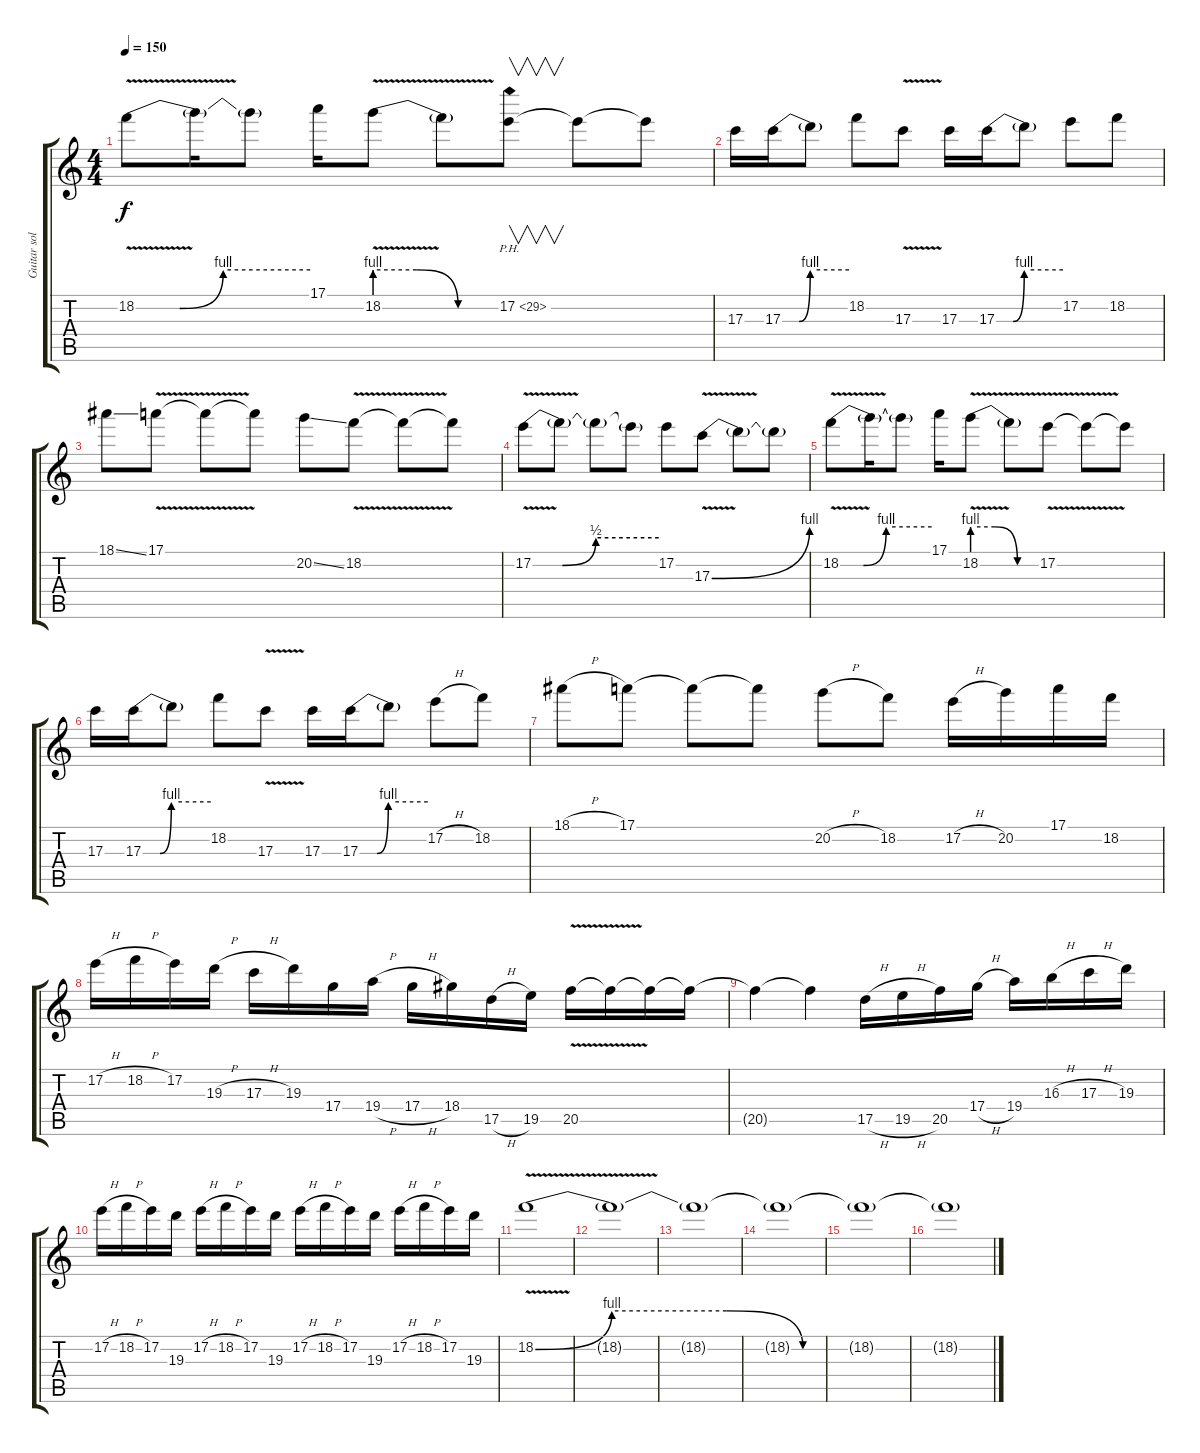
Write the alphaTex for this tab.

\track ("Guitar solo" "Guitar sol") {instrument overdrivenguitar}
\staff {score tabs}
\tuning (E4 B3 G3 D3 A2 E2) {hide}
\ts (4 4)
\tempo 150
\clef g2
\ks c
18.2{be (custom 0 0 15 0 30 4 60 4) v}.8{dy f} 18.2{t}.16 18.2{t}.8 17.1.16 18.2{be (custom 0 4 20 4 40 0 60 0) v}.8 18.2{t}.8 17.2{ph 12}.8{v} 17.2{t}.8 17.2{t}.8 |
17.3.16 17.3{be (custom 0 0 15 0 25 4 60 4)}.16 17.3{t}.8 18.2.8 17.3{v}.8 17.3.16 17.3{be (custom 0 0 15 0 25 4 60 4)}.16 17.3{t}.8 17.2.8 18.2.8 |
18.1{ss}.8 17.1{v}.8 17.1{t}.8 17.1{t}.8 20.2{ss}.8 18.2{v}.8 18.2{t}.8 18.2{t}.8 |
17.2{be (custom 0 0 14 0 30 2 60 2) v}.8{balance 12} 17.2{t}.8 17.2{t}.8 17.2{t}.8 17.2.8 17.3{be (bend 0 0 60 4) v}.8 17.3{t}.8 17.3{t}.8 |
18.2{be (custom 0 0 15 0 30 4 60 4) v}.8 18.2{t}.16 18.2{t}.8 17.1.16 18.2{be (custom 0 4 20 4 40 0 60 0) v}.8 18.2{t}.8 17.2{v}.8 17.2{t}.8 17.2{t}.8 |
17.3.16 17.3{be (custom 0 0 15 0 25 4 60 4)}.16 17.3{t}.8 18.2.8 17.3{v}.8 17.3.16 17.3{be (custom 0 0 15 0 25 4 60 4)}.16 17.3{t}.8 17.2{h}.8 18.2.8 |
18.1{h}.8 17.1.8 17.1{t}.8 17.1{t}.8 20.2{h}.8 18.2.8 17.2{h}.16 20.2.16 17.1.16 18.2.16 |
17.2{h}.16 18.2{h}.16 17.2.16 19.3{h}.16 17.3{h}.16 19.3.16 17.4.16 19.4{h}.16 17.4{h}.16 18.4.16 17.5{h}.16 19.5.16 20.5{v}.16 20.5{t}.16 20.5{t}.16 20.5{t}.16 |
20.5{t}.4 20.5{t}.4 17.5{h}.16 19.5{h}.16 20.5.16 17.4{h}.16 19.4.16 16.3{h}.16 17.3{h}.16 19.3.16 |
17.2{h}.16 18.2{h}.16 17.2.16 19.3.16 17.2{h}.16 18.2{h}.16 17.2.16 19.3.16 17.2{h}.16 18.2{h}.16 17.2.16 19.3.16 17.2{h}.16 18.2{h}.16 17.2.16 19.3.16 |
18.2{be (custom 0 0 10 4 25 4 35 0 60 0) v}.1 |
18.2{t}.1 |
18.2{t}.1 |
18.2{t}.1{volume 0} |
18.2{t}.1 |
18.2{t}.1
